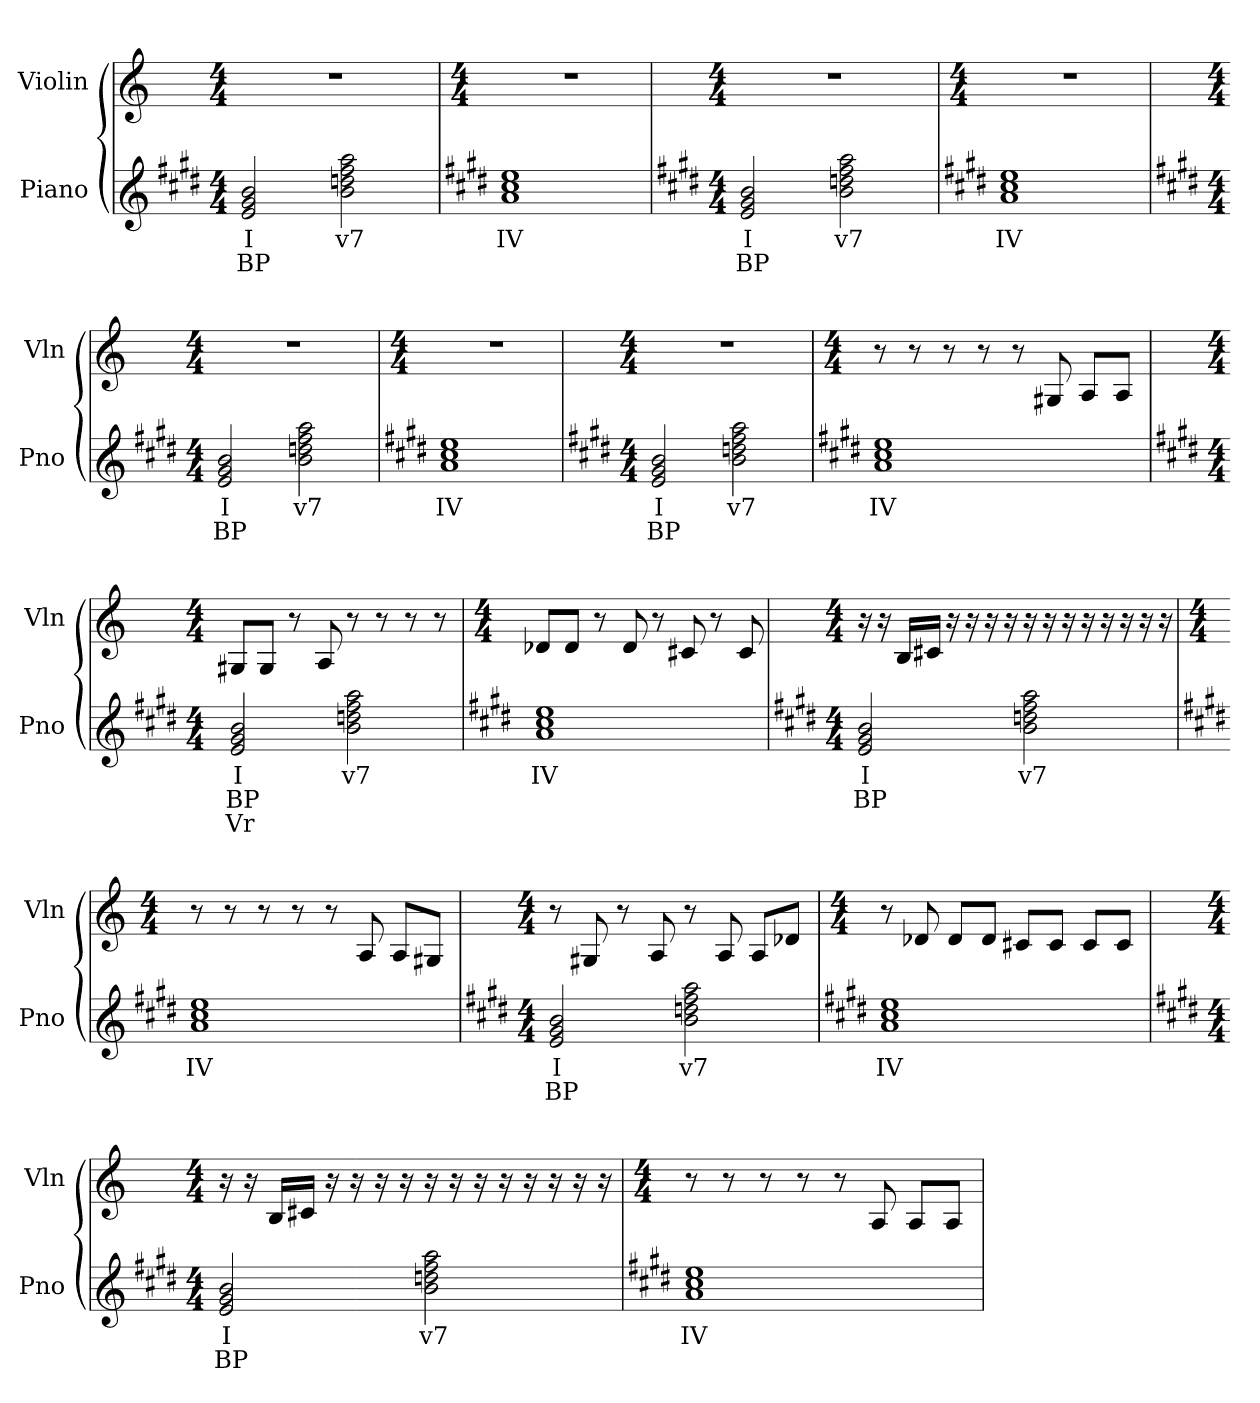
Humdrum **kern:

**kern	**text	**text	**text	**kern
*part2	*part2	*part2	*part2	*part1
*staff2	*staff2	*staff2	*staff2	*staff1
*I"Piano	*	*	*	*I"Violin
*I'Pno	*	*	*	*I'Vln
*k[f#c#g#d#]	*	*	*	*
*E:	*	*	*	*
*M4/4	*	*	*	*M4/4
=	=	=	=	=
2e 2g# 2b	I	BP	.	1r
2b 2ddn 2ff# 2aa	v7	.	.	.
=	=	=	=	=
*k[f#c#g#d#]	*	*	*	*
*E:	*	*	*	*
*	*	*	*	*M4/4
1a 1cc# 1ee	IV	.	.	1r
=	=	=	=	=
*k[f#c#g#d#]	*	*	*	*
*E:	*	*	*	*
*M4/4	*	*	*	*M4/4
2e 2g# 2b	I	BP	.	1r
2b 2ddn 2ff# 2aa	v7	.	.	.
=	=	=	=	=
*k[f#c#g#d#]	*	*	*	*
*E:	*	*	*	*
*	*	*	*	*M4/4
1a 1cc# 1ee	IV	.	.	1r
=	=	=	=	=
*k[f#c#g#d#]	*	*	*	*
*E:	*	*	*	*
*M4/4	*	*	*	*M4/4
2e 2g# 2b	I	BP	.	1r
2b 2ddn 2ff# 2aa	v7	.	.	.
=	=	=	=	=
*k[f#c#g#d#]	*	*	*	*
*E:	*	*	*	*
*	*	*	*	*M4/4
1a 1cc# 1ee	IV	.	.	1r
=	=	=	=	=
*k[f#c#g#d#]	*	*	*	*
*E:	*	*	*	*
*M4/4	*	*	*	*M4/4
2e 2g# 2b	I	BP	.	1r
2b 2ddn 2ff# 2aa	v7	.	.	.
=	=	=	=	=
*k[f#c#g#d#]	*	*	*	*
*E:	*	*	*	*
*	*	*	*	*M4/4
1a 1cc# 1ee	IV	.	.	8r
.	.	.	.	8r
.	.	.	.	8r
.	.	.	.	8r
.	.	.	.	8r
.	.	.	.	8G#X
.	.	.	.	8AL
.	.	.	.	8AJ
=	=	=	=	=
*k[f#c#g#d#]	*	*	*	*
*E:	*	*	*	*
*M4/4	*	*	*	*M4/4
2e 2g# 2b	I	BP	Vr	8G#XL
.	.	.	.	8G#J
.	.	.	.	8r
.	.	.	.	8A
2b 2ddn 2ff# 2aa	v7	.	.	8r
.	.	.	.	8r
.	.	.	.	8r
.	.	.	.	8r
=	=	=	=	=
*k[f#c#g#d#]	*	*	*	*
*E:	*	*	*	*
*	*	*	*	*M4/4
1a 1cc# 1ee	IV	.	.	8d-XL
.	.	.	.	8d-J
.	.	.	.	8r
.	.	.	.	8d-
.	.	.	.	8r
.	.	.	.	8c#X
.	.	.	.	8r
.	.	.	.	8c#
=	=	=	=	=
*k[f#c#g#d#]	*	*	*	*
*E:	*	*	*	*
*M4/4	*	*	*	*M4/4
2e 2g# 2b	I	BP	.	16r
.	.	.	.	16r
.	.	.	.	16BLL
.	.	.	.	16c#XJJ
.	.	.	.	16r
.	.	.	.	16r
.	.	.	.	16r
.	.	.	.	16r
2b 2ddn 2ff# 2aa	v7	.	.	16r
.	.	.	.	16r
.	.	.	.	16r
.	.	.	.	16r
.	.	.	.	16r
.	.	.	.	16r
.	.	.	.	16r
.	.	.	.	16r
=	=	=	=	=
*k[f#c#g#d#]	*	*	*	*
*E:	*	*	*	*
*	*	*	*	*M4/4
1a 1cc# 1ee	IV	.	.	8r
.	.	.	.	8r
.	.	.	.	8r
.	.	.	.	8r
.	.	.	.	8r
.	.	.	.	8A
.	.	.	.	8AL
.	.	.	.	8G#XJ
=	=	=	=	=
*k[f#c#g#d#]	*	*	*	*
*E:	*	*	*	*
*M4/4	*	*	*	*M4/4
2e 2g# 2b	I	BP	.	8r
.	.	.	.	8G#X
.	.	.	.	8r
.	.	.	.	8A
2b 2ddn 2ff# 2aa	v7	.	.	8r
.	.	.	.	8A
.	.	.	.	8AL
.	.	.	.	8d-XJ
=	=	=	=	=
*k[f#c#g#d#]	*	*	*	*
*E:	*	*	*	*
*	*	*	*	*M4/4
1a 1cc# 1ee	IV	.	.	8r
.	.	.	.	8d-X
.	.	.	.	8d-L
.	.	.	.	8d-J
.	.	.	.	8c#XL
.	.	.	.	8c#J
.	.	.	.	8c#L
.	.	.	.	8c#J
=	=	=	=	=
*k[f#c#g#d#]	*	*	*	*
*E:	*	*	*	*
*M4/4	*	*	*	*M4/4
2e 2g# 2b	I	BP	.	16r
.	.	.	.	16r
.	.	.	.	16BLL
.	.	.	.	16c#XJJ
.	.	.	.	16r
.	.	.	.	16r
.	.	.	.	16r
.	.	.	.	16r
2b 2ddn 2ff# 2aa	v7	.	.	16r
.	.	.	.	16r
.	.	.	.	16r
.	.	.	.	16r
.	.	.	.	16r
.	.	.	.	16r
.	.	.	.	16r
.	.	.	.	16r
=	=	=	=	=
*k[f#c#g#d#]	*	*	*	*
*E:	*	*	*	*
*	*	*	*	*M4/4
1a 1cc# 1ee	IV	.	.	8r
.	.	.	.	8r
.	.	.	.	8r
.	.	.	.	8r
.	.	.	.	8r
.	.	.	.	8A
.	.	.	.	8AL
.	.	.	.	8AJ
=	=	=	=	=
*-	*-	*-	*-	*-
